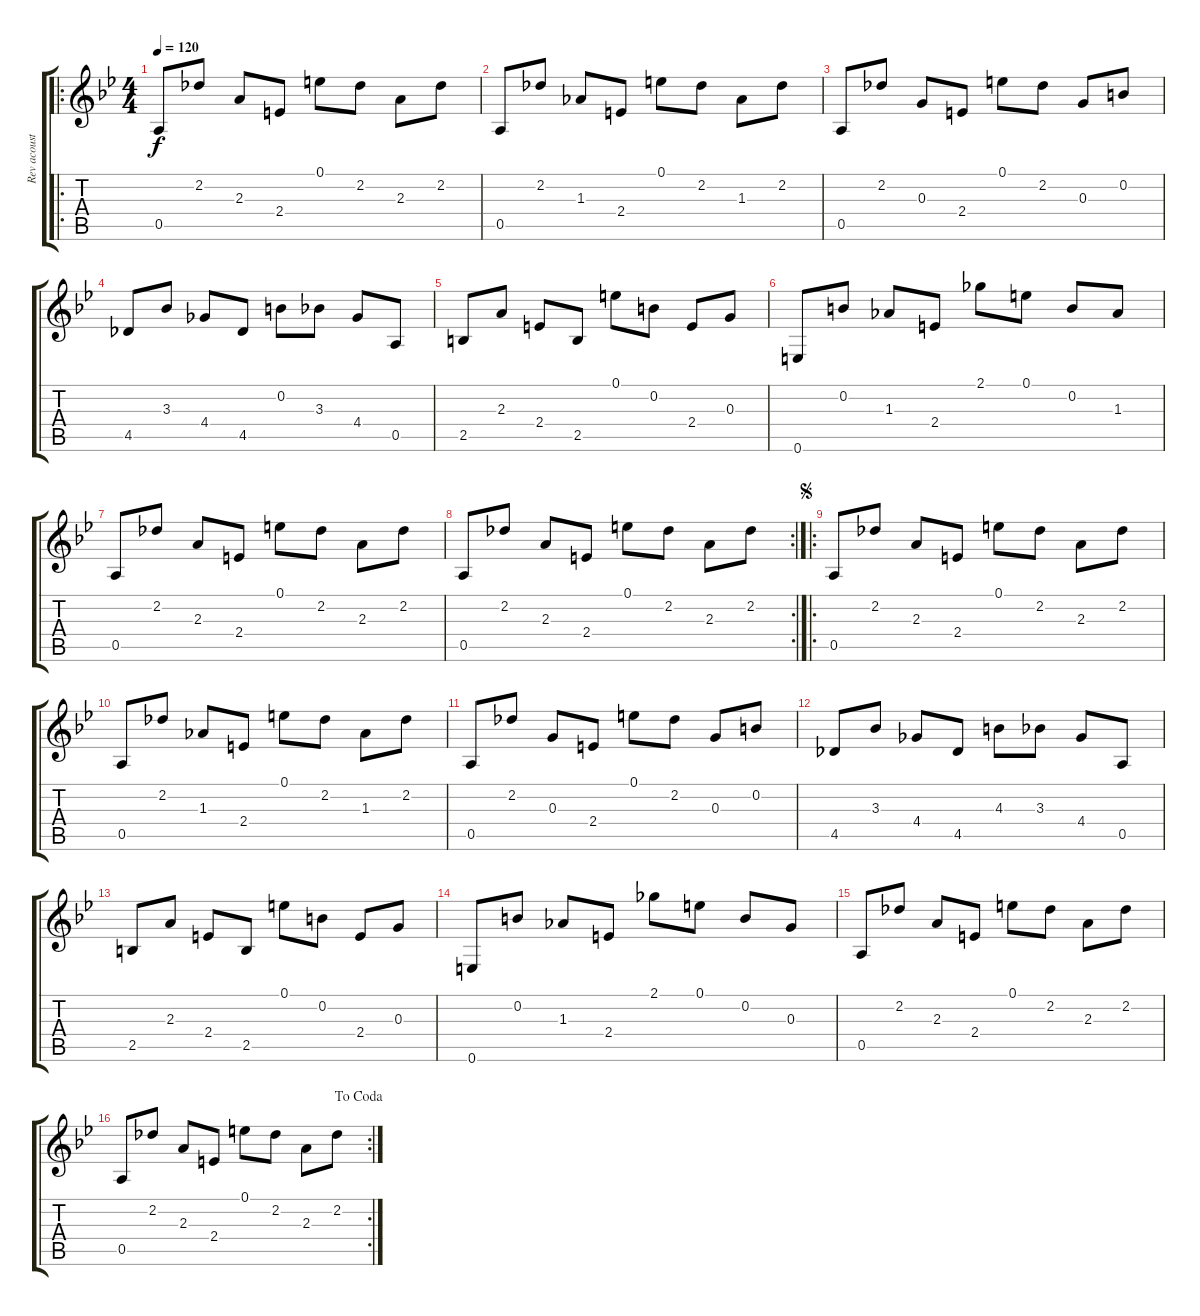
\track ("Rev acoustic" "Rev acoust") {instrument acousticguitarsteel}
\staff {score tabs}
\tuning (E4 B3 G3 D3 A2 E2) {hide}
\ro
\ts (4 4)
\tempo 120
\clef g2
\ks bb
0.5.8{dy f instrument acousticguitarsteel} 2.2.8 2.3.8 2.4.8 0.1.8 2.2.8 2.3.8 2.2.8 |
0.5.8 2.2.8 1.3.8 2.4.8 0.1.8 2.2.8 1.3.8 2.2.8 |
0.5.8 2.2.8 0.3.8 2.4.8 0.1.8 2.2.8 0.3.8 0.2.8 |
4.5.8 3.3.8 4.4.8 4.5.8 0.2.8 3.3.8 4.4.8 0.5.8 |
2.5.8 2.3.8 2.4.8 2.5.8 0.1.8 0.2.8 2.4.8 0.3.8 |
0.6.8 0.2.8 1.3.8 2.4.8 2.1.8 0.1.8 0.2.8 1.3.8 |
0.5.8 2.2.8 2.3.8 2.4.8 0.1.8 2.2.8 2.3.8 2.2.8 |
\rc 2
0.5.8 2.2.8 2.3.8 2.4.8 0.1.8 2.2.8 2.3.8 2.2.8 |
\ro
\jump segno
0.5.8 2.2.8 2.3.8 2.4.8 0.1.8 2.2.8 2.3.8 2.2.8 |
0.5.8 2.2.8 1.3.8 2.4.8 0.1.8 2.2.8 1.3.8 2.2.8 |
0.5.8 2.2.8 0.3.8 2.4.8 0.1.8 2.2.8 0.3.8 0.2.8 |
4.5.8 3.3.8 4.4.8 4.5.8 4.3.8 3.3.8 4.4.8 0.5.8 |
2.5.8 2.3.8 2.4.8 2.5.8 0.1.8 0.2.8 2.4.8 0.3.8 |
0.6.8 0.2.8 1.3.8 2.4.8 2.1.8 0.1.8 0.2.8 0.3.8 |
0.5.8 2.2.8 2.3.8 2.4.8 0.1.8 2.2.8 2.3.8 2.2.8 |
\rc 2
\jump dacoda
0.5.8 2.2.8 2.3.8 2.4.8 0.1.8 2.2.8 2.3.8 2.2.8
